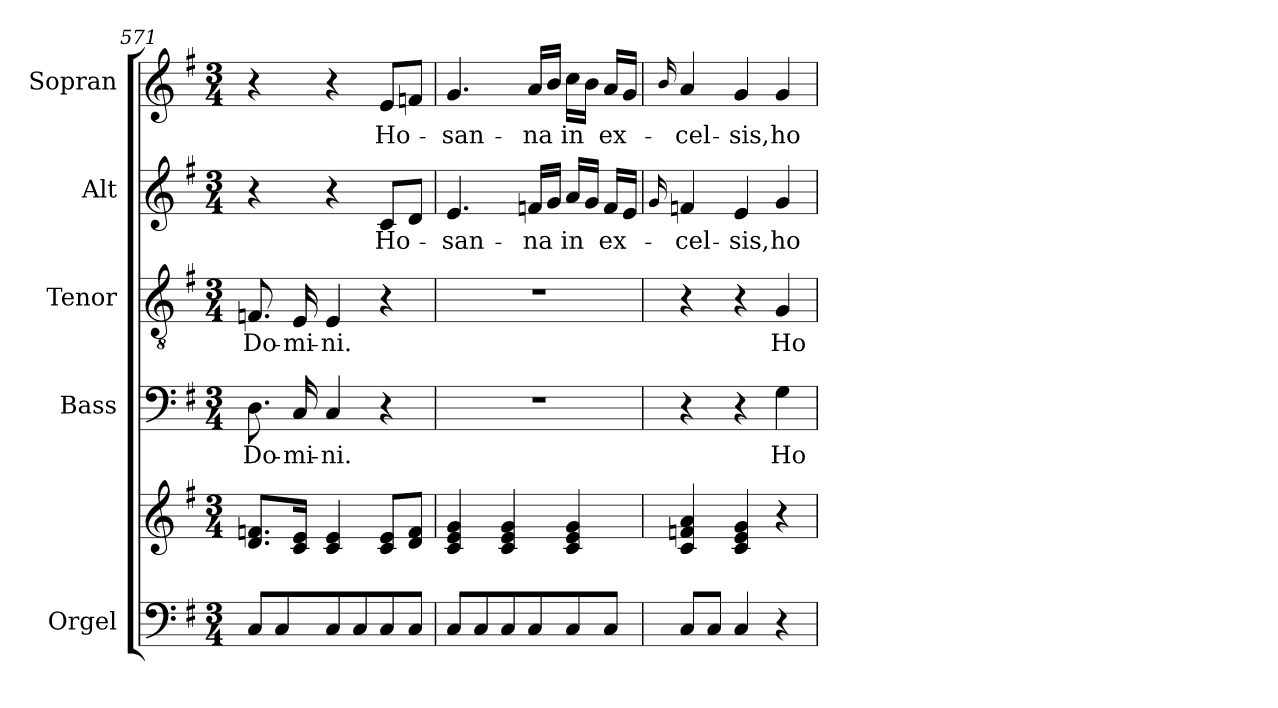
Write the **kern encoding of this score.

**kern	**kern	**kern	**text	**kern	**text	**kern	**text	**kern	**text
*part5	*part5	*part4	*part4	*part3	*part3	*part2	*part2	*part1	*part1
*staff6	*staff5	*staff4	*staff4	*staff3	*staff3	*staff2	*staff2	*staff1	*staff1
*I"Orgel	*	*I"Bass	*	*I"Tenor	*	*I"Alt	*	*I"Sopran	*
*I'Org.	*	*I'B.	*	*I'T.	*	*I'A.	*	*I'S.	*
*clefF4	*clefG2	*clefF4	*	*clefGv2	*	*clefG2	*	*clefG2	*
*k[f#]	*k[f#]	*k[f#]	*	*k[f#]	*	*k[f#]	*	*k[f#]	*
*G:	*G:	*G:	*	*G:	*	*G:	*	*G:	*
*M3/4	*M3/4	*M3/4	*	*M3/4	*	*M3/4	*	*M3/4	*
=571	=571	=571	=571	=571	=571	=571	=571	=571	=571
!	!	!	!LO:LY:b	!	!LO:LY:b	!	!	!	!
8C/L	8.d/ 8.fn/L	8.D\	Do-	8.Fn/	Do-	4r	.	4r	.
8C/	.	.	.	.	.	.	.	.	.
!	!	!	!LO:LY:b	!	!LO:LY:b	!	!	!	!
.	16c/ 16e/Jk	16C/	-mi-	16E/	-mi-	.	.	.	.
!	!	!	!LO:LY:b	!	!LO:LY:b	!	!	!	!
8C/	4c/ 4e/	4C/	-ni.	4E/	-ni.	4r	.	4r	.
8C/	.	.	.	.	.	.	.	.	.
!	!	!	!	!	!	!	!LO:LY:b	!	!LO:LY:b
8C/	8c/ 8e/L	4r	.	4r	.	8c/L	Ho-	8e/L	Ho-
8C/J	8d/ 8f/J	.	.	.	.	8d/J	.	8fn/J	.
=572	=572	=572	=572	=572	=572	=572	=572	=572	=572
!	!	!	!	!	!	!	!LO:LY:b	!	!LO:LY:b
8C/L	4c/ 4e/ 4g/	2.r	.	2.r	.	4.e/	-san-	4.g/	-san-
8C/	.	.	.	.	.	.	.	.	.
8C/	4c/ 4e/ 4g/	.	.	.	.	.	.	.	.
!	!	!	!	!	!	!	!LO:LY:b	!	!LO:LY:b
8C/	.	.	.	.	.	16fn/LL	-na	16a/LL	-na
.	.	.	.	.	.	16g/JJ	.	16b/JJ	.
!	!	!	!	!	!	!	!LO:LY:b	!	!LO:LY:b
8C/	4c/ 4e/ 4g/	.	.	.	.	16a/LL	in	16cc\LL	in
.	.	.	.	.	.	16g/JJ	.	16b\JJ	.
!	!	!	!	!	!	!	!LO:LY:b	!	!LO:LY:b
8C/J	.	.	.	.	.	16f/LL	ex-	16a/LL	ex-
.	.	.	.	.	.	16e/JJ	.	16g/JJ	.
=573	=573	=573	=573	=573	=573	=573	=573	=573	=573
.	.	.	.	.	.	16qqg/	.	16qqb/	.
!	!	!	!	!	!	!	!LO:LY:b	!	!LO:LY:b
8C/L	4c/ 4fn/ 4a/	4r	.	4r	.	4fn/	-cel-	4a/	-cel-
8C/J	.	.	.	.	.	.	.	.	.
!	!	!	!	!	!	!	!LO:LY:b	!	!LO:LY:b
4C/	4c/ 4e/ 4g/	4r	.	4r	.	4e/	-sis,	4g/	-sis,
!	!	!	!LO:LY:b	!	!LO:LY:b	!	!LO:LY:b	!	!LO:LY:b
4r	4r	4G\	Ho-	4G/	Ho-	4g/	ho-	4g/	ho-
=	=	=	=	=	=	=	=	=	=
*-	*-	*-	*-	*-	*-	*-	*-	*-	*-
